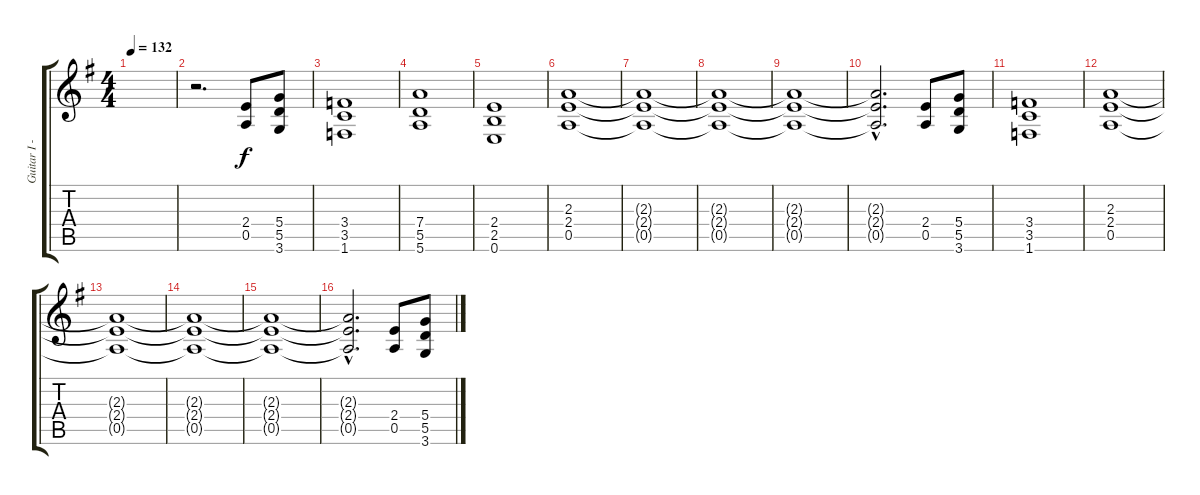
\track ("Guitar I - Mark Jansen" "Guitar I -") {instrument distortionguitar}
\staff {score tabs}
\tuning (E4 B3 G3 D3 A2 E2) {hide}
\ts (4 4)
\tempo 132
\clef g2
\ks g
|
r.2{d} (2.4 0.5).8 (5.4 5.5 3.6).8 |
(3.4 3.5 1.6).1 |
(7.4 5.5 5.6).1 |
(2.4 2.5 0.6).1 |
(2.3 2.4 0.5).1 |
(2.3{t} 2.4{t} 0.5{t}).1 |
(2.3{t} 2.4{t} 0.5{t}).1 |
(2.3{t} 2.4{t} 0.5{t}).1 |
(2.3{hac t} 2.4{hac t} 0.5{hac t}).2{d} (2.4 0.5).8 (5.4 5.5 3.6).8 |
(3.4 3.5 1.6).1 |
(2.3 2.4 0.5).1 |
(2.3{t} 2.4{t} 0.5{t}).1 |
(2.3{t} 2.4{t} 0.5{t}).1 |
(2.3{t} 2.4{t} 0.5{t}).1 |
(2.3{hac t} 2.4{hac t} 0.5{hac t}).2{d} (2.4 0.5).8 (5.4 5.5 3.6).8
